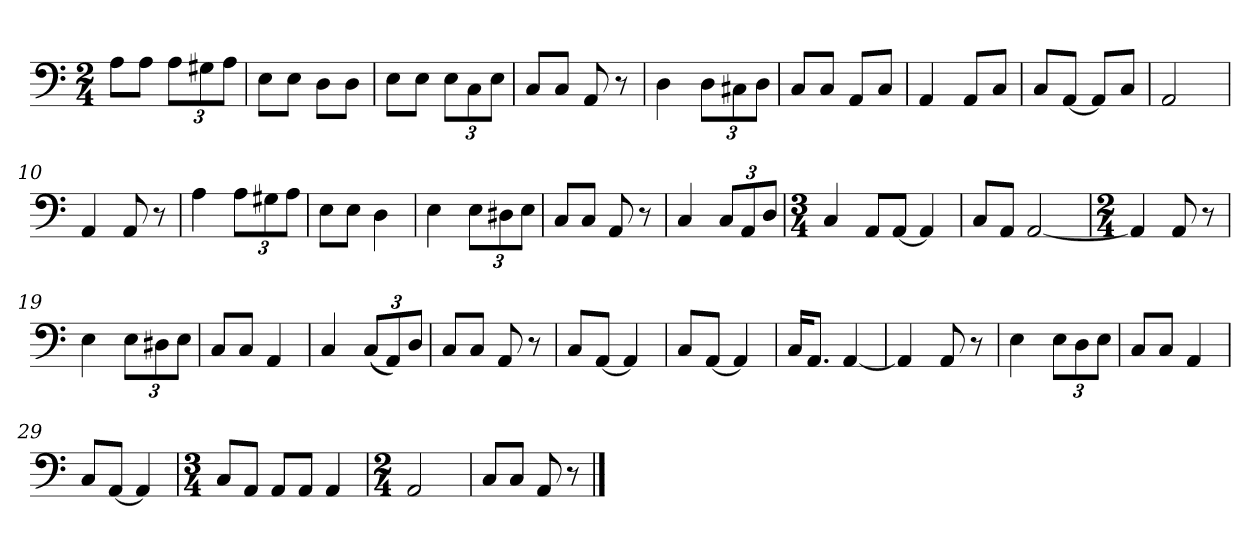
**kern
*part1
*staff1
*clefF4
*k[]
*M2/4
=1
8A\L
8A\J
12A\L
12G#X\
12A\J
=2
8E\L
8E\J
8D\L
8D\J
=3
8E\L
8E\J
12E\L
12C\
12E\J
=4
8C/L
8C/J
8AA/
8r
=5
4D\
12D\L
12C#X\
12D\J
=6
8C/L
8C/J
8AA/L
8C/J
=7
4AA/
8AA/L
8C/J
=8
8C/L
[8AA/J
8AA/L]
8C/J
=9
2AA/
=10
4AA/
8AA/
8r
=11
4A\
12A\L
12G#X\
12A\J
=12
8E\L
8E\J
4D\
=13
4E\
12E\L
12D#X\
12E\J
=14
8C/L
8C/J
8AA/
8r
=15
4C/
12C/L
12AA/
12D/J
=16
*M3/4
4C/
8AA/L
[8AA/J
4AA/]
=17
8C/L
8AA/J
[2AA/
=18
*M2/4
4AA/]
8AA/
8r
=19
4E\
12E\L
12D#X\
12E\J
=20
8C/L
8C/J
4AA/
=21
4C/
(12C/L
12AA/)
12D/J
=22
8C/L
8C/J
8AA/
8r
=23
8C/L
[8AA/J
4AA/]
=24
8C/L
[8AA/J
4AA/]
=25
16C/KL
8.AA/J
[4AA/
=26
4AA/]
8AA/
8r
=27
4E\
12E\L
12D\
12E\J
=28
8C/L
8C/J
4AA/
=29
8C/L
[8AA/J
4AA/]
=30
*M3/4
8C/L
8AA/J
8AA/L
8AA/J
4AA/
=31
*M2/4
2AA/
=32
8C/L
8C/J
8AA/
8r
==
*-
